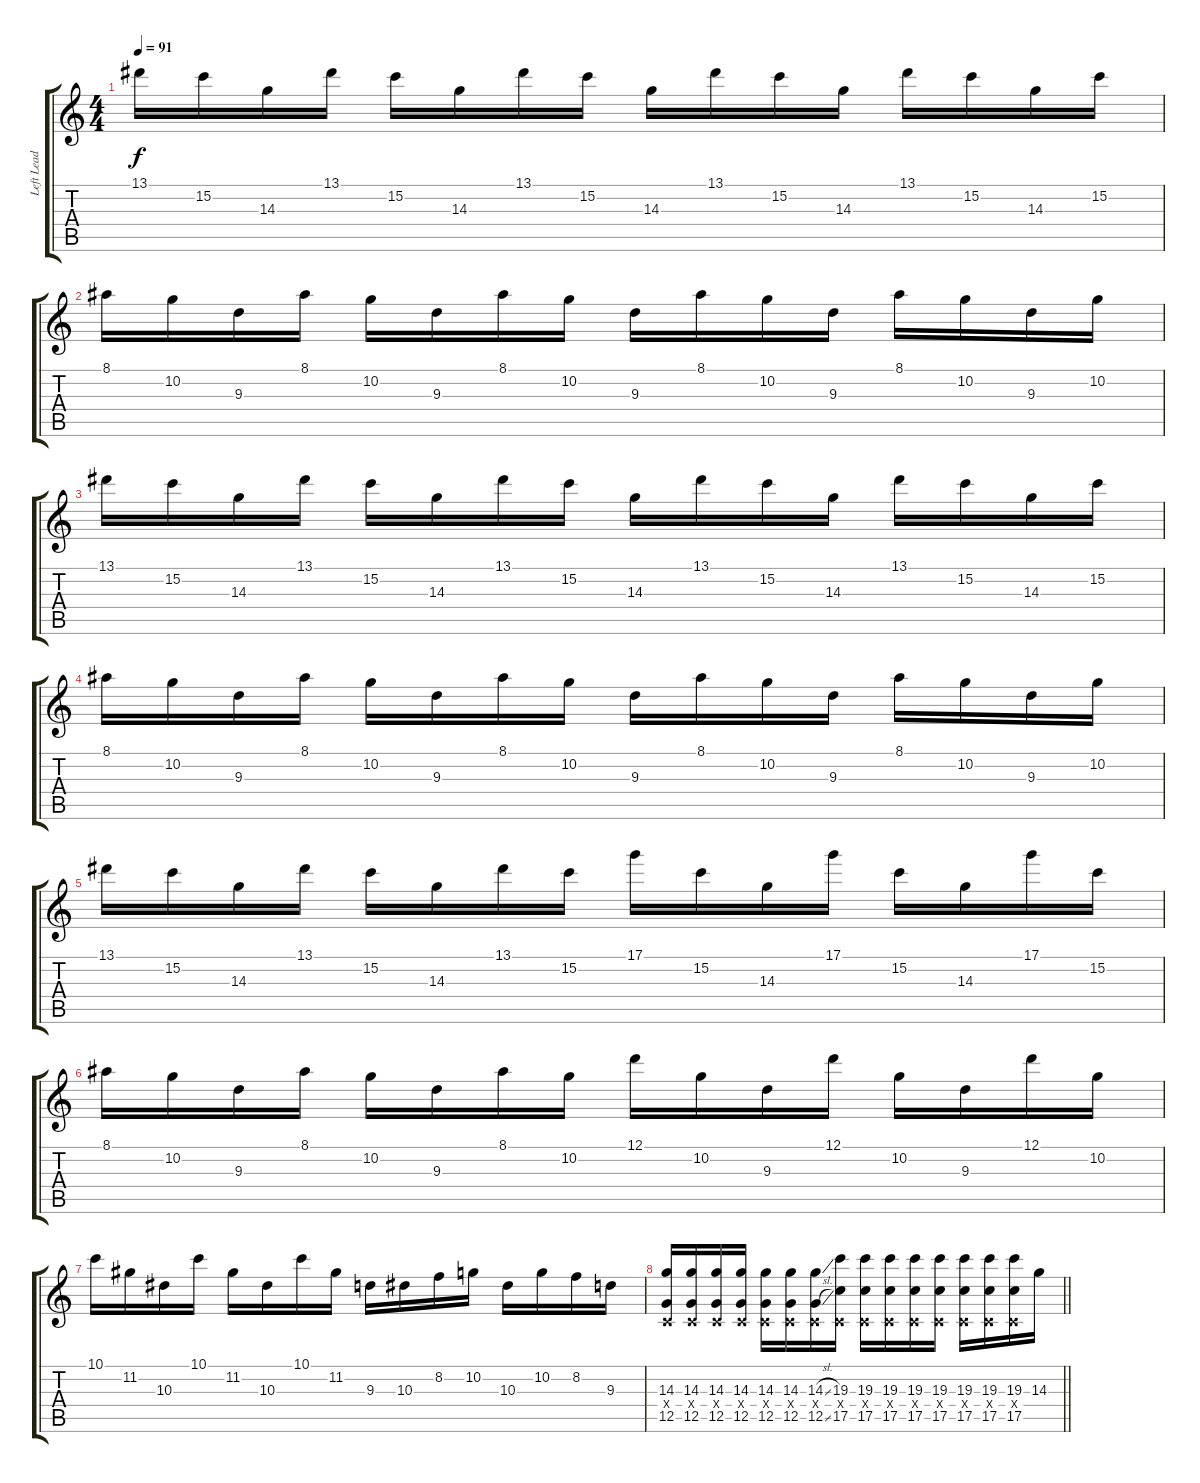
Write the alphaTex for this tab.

\track ("Left Lead 1" "Left Lead ") {instrument distortionguitar}
\staff {score tabs}
\tuning (D4 A3 F3 C3 G2 C2) {hide}
\ts (4 4)
\section ("" "")
\tempo 91
\clef g2
\ks c
13.1.16{dy f} 15.2.16 14.3.16 13.1.16 15.2.16 14.3.16 13.1.16 15.2.16 14.3.16 13.1.16 15.2.16 14.3.16 13.1.16 15.2.16 14.3.16 15.2.16 |
8.1.16 10.2.16 9.3.16 8.1.16 10.2.16 9.3.16 8.1.16 10.2.16 9.3.16 8.1.16 10.2.16 9.3.16 8.1.16 10.2.16 9.3.16 10.2.16 |
13.1.16 15.2.16 14.3.16 13.1.16 15.2.16 14.3.16 13.1.16 15.2.16 14.3.16 13.1.16 15.2.16 14.3.16 13.1.16 15.2.16 14.3.16 15.2.16 |
8.1.16 10.2.16 9.3.16 8.1.16 10.2.16 9.3.16 8.1.16 10.2.16 9.3.16 8.1.16 10.2.16 9.3.16 8.1.16 10.2.16 9.3.16 10.2.16 |
13.1.16 15.2.16 14.3.16 13.1.16 15.2.16 14.3.16 13.1.16 15.2.16 17.1.16 15.2.16 14.3.16 17.1.16 15.2.16 14.3.16 17.1.16 15.2.16 |
8.1.16 10.2.16 9.3.16 8.1.16 10.2.16 9.3.16 8.1.16 10.2.16 12.1.16 10.2.16 9.3.16 12.1.16 10.2.16 9.3.16 12.1.16 10.2.16 |
10.1.16 11.2.16 10.3.16 10.1.16 11.2.16 10.3.16 10.1.16 11.2.16 9.3.16 10.3.16 8.2.16 10.2.16 10.3.16 10.2.16 8.2.16 9.3.16 |
\barLineRight lightlight
(14.3 0.4{x} 12.5).16 (14.3 0.4{x} 12.5).16 (14.3 0.4{x} 12.5).16 (14.3 0.4{x} 12.5).16 (14.3 0.4{x} 12.5).16 (14.3 0.4{x} 12.5).16 (14.3{sl} 0.4{x} 12.5{sl}).16 (19.3 0.4{x} 17.5).16 (19.3 0.4{x} 17.5).16 (19.3 0.4{x} 17.5).16 (19.3 0.4{x} 17.5).16 (19.3 0.4{x} 17.5).16 (19.3 0.4{x} 17.5).16 (19.3 0.4{x} 17.5).16 (19.3 0.4{x} 17.5).16 14.3.16
